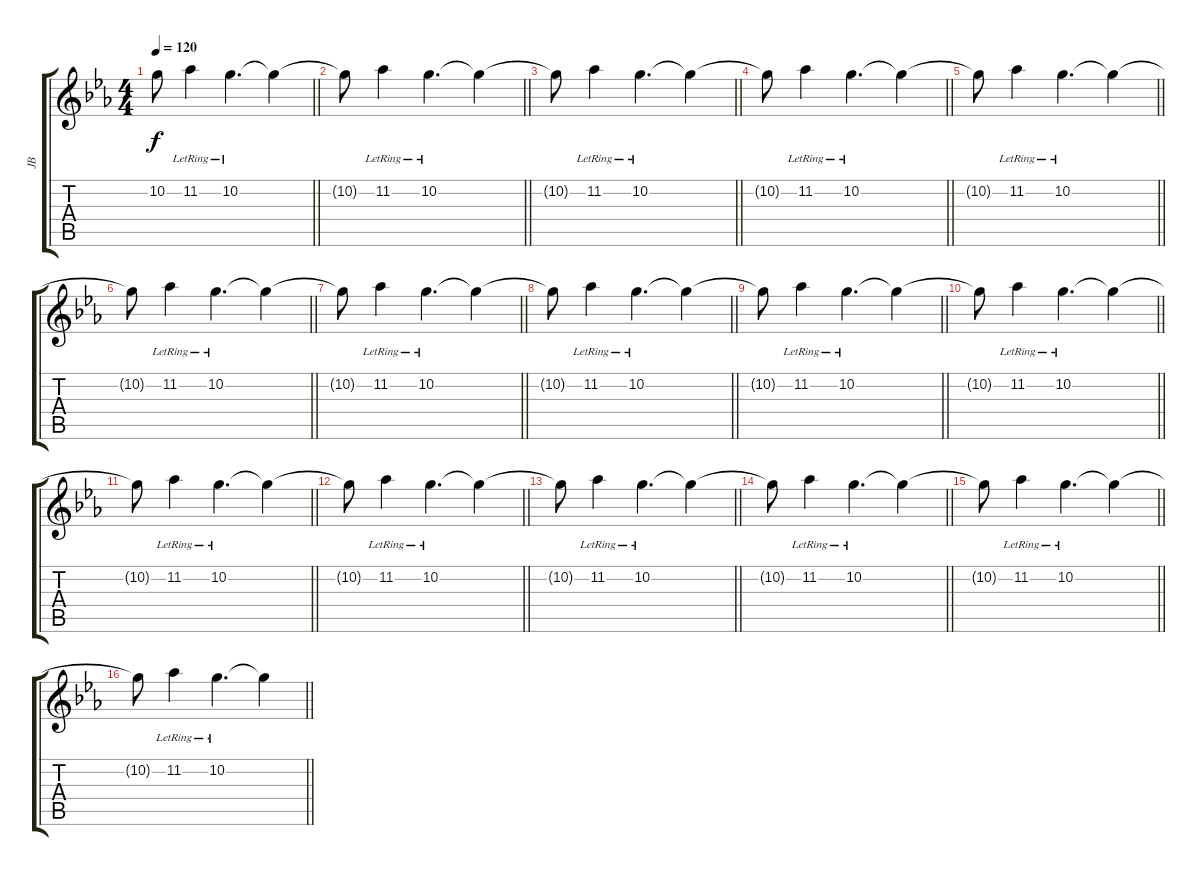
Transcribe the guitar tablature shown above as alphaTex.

\track ("JB" "JB") {instrument acousticguitarsteel}
\staff {score tabs}
\tuning (D4 A3 F3 C3 G2 C2) {hide}
\ts (4 4)
\section ("" "")
\tempo 120
\clef g2
\barLineRight lightlight
\ks cminor
10.2{t}.8{dy f} 11.2{lr}.4 10.2{lr}.4{d} 10.2{t}.4 |
\barLineRight lightlight
10.2{t}.8 11.2{lr}.4 10.2{lr}.4{d} 10.2{t}.4 |
\barLineRight lightlight
10.2{t}.8 11.2{lr}.4 10.2{lr}.4{d} 10.2{t}.4 |
\barLineRight lightlight
10.2{t}.8 11.2{lr}.4 10.2{lr}.4{d} 10.2{t}.4 |
\barLineRight lightlight
10.2{t}.8 11.2{lr}.4 10.2{lr}.4{d} 10.2{t}.4 |
\barLineRight lightlight
10.2{t}.8 11.2{lr}.4 10.2{lr}.4{d} 10.2{t}.4 |
\barLineRight lightlight
10.2{t}.8 11.2{lr}.4 10.2{lr}.4{d} 10.2{t}.4 |
\barLineRight lightlight
10.2{t}.8 11.2{lr}.4 10.2{lr}.4{d} 10.2{t}.4 |
\barLineRight lightlight
10.2{t}.8 11.2{lr}.4 10.2{lr}.4{d} 10.2{t}.4 |
\barLineRight lightlight
10.2{t}.8 11.2{lr}.4 10.2{lr}.4{d} 10.2{t}.4 |
\barLineRight lightlight
10.2{t}.8 11.2{lr}.4 10.2{lr}.4{d} 10.2{t}.4 |
\barLineRight lightlight
10.2{t}.8 11.2{lr}.4 10.2{lr}.4{d} 10.2{t}.4 |
\barLineRight lightlight
10.2{t}.8 11.2{lr}.4 10.2{lr}.4{d} 10.2{t}.4 |
\barLineRight lightlight
10.2{t}.8 11.2{lr}.4 10.2{lr}.4{d} 10.2{t}.4 |
\barLineRight lightlight
10.2{t}.8 11.2{lr}.4 10.2{lr}.4{d} 10.2{t}.4 |
\barLineRight lightlight
10.2{t}.8 11.2{lr}.4 10.2{lr}.4{d} 10.2{t}.4
